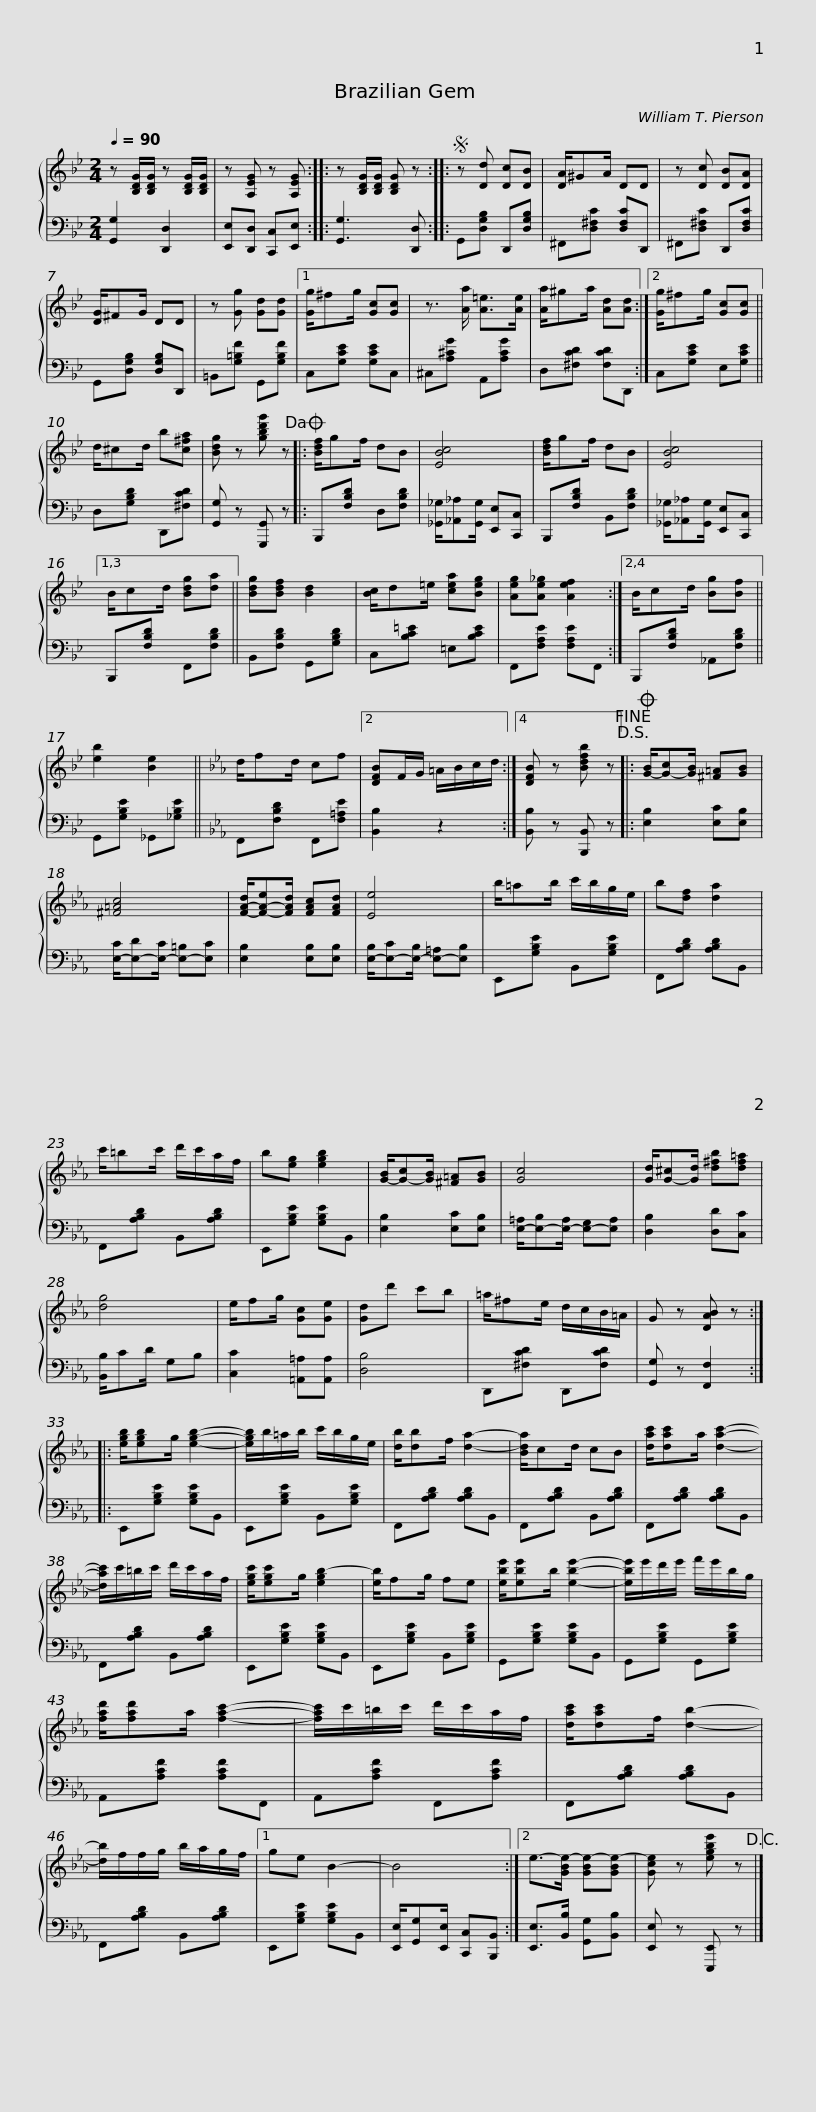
X:1
%%score { 1 | 2 }
L:1/8
Q:1/4=90
M:2/4
I:linebreak $
K:Bb
V:1 treble
V:2 bass
V:1
 z [B,DG]/[B,DG]/ z [B,DG]/[B,DG]/ | z [A,EG] z [A,EG] :: z [B,DG]/[B,DG]/ [B,DG] z ::$S z [Dd] [Dc][DB] | [DA]/^GA/ DD | %5
 z [Dc] [DB][DA] |$ [DG]/^FG/ DD | z [Gg] [Gd][Gd] |1 [Gg]/^fg/ [Gc][Gc] |$ z3/2 [Aa]/ [A=e]>[Ae] | %10
 [Aa]/^ga/ [Ad][Ad] :|2 [Gg]/^fg/ [Gc][Gc] ||$ d/^cd/ b[c^fa] | [Bdg] z [gbd'g'] z!dacoda! |: [Bdf]/gf/ dB |$ %15
 [EBc]4 | [Bdf]/gf/ dB | [EBc]4 |1,3$ B/cd/ [Bdg][da] || [Bdg][Bdf] [Bd]2 | %20
 [Bc]/d=e/ [cea][Beg] |$ [Aeg][Ae_g] [Aef]2 :|2,4 B/cd/ [Bg][Bf] || [eb]2 [Be]2 ||$[K:Eb] d/fd/ cf |2 %25
 [DFB]F/G/ =A/B/c/d/ :|4 [DFB] z [Bdfb] z!D.S.!!fine! |:$O [G-B]/[G-c][GB]/ [^F=A][GB] | [^F=Ac]4 | [F-A-d]/[F-A-e][FAd]/ [FAc][FAd] |$ %30
 [Ee]4 | b/=ab/ c'/b/g/e/ | b[df] [da]2 |$ c'/=bc'/ d'/c'/a/f/ | b[eg] [egb]2 | %35
 [G-B]/[G-c][GB]/ [^F=A][GB] |$ [Gc]4 | [Gd]/[G-^c][Gd]/ [d^fb][df=a] | [dg]4 |$ e/fg/ [Gc][Ge] | %40
 [Gd]d' c'b | =a/^fe/ d/c/B/=A/ |$ G z [DAB] z :: [egb]/[egb]g/ [egb]2- | [egb]/b/=a/b/ c'/b/g/e/ |$ %45
 [db]/[db]f/ [da]2- | [Bda]/cd/ cB | [dac']/[dac']a/ [dac']2- |$ [dac']/c'/=b/c'/ d'/c'/a/f/ | [egc']/[egc']g/ [egb-]2 | %50
 [eb]/fg/ fe |$ [ebe']/[ebe']b/ [ebe']2- | [ebe']/e'/d'/e'/ f'/e'/b/g/ | [fad']/[fad']a/ [fac']2- |$ [fac']/c'/=b/c'/ d'/c'/a/f/ | %55
 [dac']/[dac']f/ [db]2- | [db]/f/f/g/ b/a/g/f/ |1$ ge B2- | B4 :|2 e->[GBe-] [GBe-][GBe-] |$ %60
 [Gce] z [egbe'] z!D.C.! |] %61
V:2
 [G,,G,]2 [D,,D,]2 | [E,,E,][D,,D,] [C,,C,][E,,E,] :: [G,,G,]3 [D,,D,] ::$ G,,[D,G,B,] D,,[D,G,B,] | ^F,,[D,^F,C] [D,F,C]D,, | %5
 ^F,,[D,^F,C] D,,[D,F,C] |$ G,,[D,G,B,] [D,G,B,]D,, | =B,,[G,=B,F] G,,[G,B,F] |1 C,[G,CE] [G,CE]C, |$ ^C,[A,^CG] A,,[A,CG] | %10
 D,[^F,CD] [F,CD]D,, :|2 C,[G,CE] E,[G,CE] ||$ D,[G,B,D] D,,[^F,CD] | [G,,G,] z [G,,,G,,] z |: B,,,[F,B,D] D,[F,B,D] |$ %15
 [_G,,_G,]/[_A,,_A,][G,,G,]/ [E,,E,][C,,C,] | B,,,[F,B,D] B,,[F,B,D] | [_G,,_G,]/[_A,,_A,][G,,G,]/ [E,,E,][C,,C,] |1,3$ B,,,[F,B,D] F,,[F,B,D] || B,,[F,B,D] G,,[G,B,D] | %20
 C,[B,C=E] =E,[B,CE] |$ F,,[F,A,E] [F,A,E]F,, :|2,4 B,,,[F,B,D] _A,,[F,B,D] || G,,[G,B,E] _G,,[_G,B,E] ||$[K:Eb] F,,[F,B,D] F,,[F,=A,E] |2 %25
 [B,,B,]2 z2 :|4 [B,,B,] z [B,,,B,,] z |:$ [E,B,]2 [E,C][E,B,] | [E,-C]/[E,-D][E,-C]/ [E,-=B,][E,C] | [E,B,]2 [E,B,][E,B,] |$ %30
 [E,-B,]/[E,-C][E,-B,]/ [E,-=A,][E,B,] | E,,[G,B,E] B,,[G,B,E] | F,,[A,B,D] [A,B,D]B,, |$ F,,[A,B,D] B,,[A,B,D] | E,,[G,B,E] [G,B,E]B,, | %35
 [E,B,]2 [E,C][E,B,] |$ [E,-=A,]/[E,-B,][E,-A,]/ [E,-G,][E,A,] | [D,B,]2 [D,D][C,C] | [B,,B,]/CD/ G,B, |$ [C,C]2 [=A,,=A,][A,,A,] | %40
 [D,B,]4 | D,,[^F,CD] D,,[F,CD] |$ [G,,G,] z [F,,F,]2 :: E,,[G,B,E] [G,B,E]B,, | E,,[G,B,E] B,,[G,B,E] |$ %45
 F,,[A,B,D] [A,B,D]B,, | F,,[A,B,D] B,,[A,B,D] | F,,[A,B,D] [A,B,D]B,, |$ F,,[A,B,D] B,,[A,B,D] | E,,[G,B,E] [G,B,E]B,, | %50
 E,,[G,B,E] B,,[G,B,E] |$ G,,[G,B,E] [G,B,E]B,, | G,,[G,B,E] G,,[G,B,E] | A,,[A,CF] [A,CF]F,, |$ A,,[A,CF] F,,[A,CF] | %55
 F,,[A,B,D] [A,B,D]B,, | F,,[A,B,D] B,,[A,B,D] |1$ E,,[G,B,E] [G,B,E]B,, | [E,,E,]/[G,,G,][E,,E,]/ [C,,C,][B,,,B,,] :|2 [E,,E,]>[B,,B,] [G,,G,][B,,B,] |$ %60
 [E,,E,] z [E,,,E,,] z |] %61
